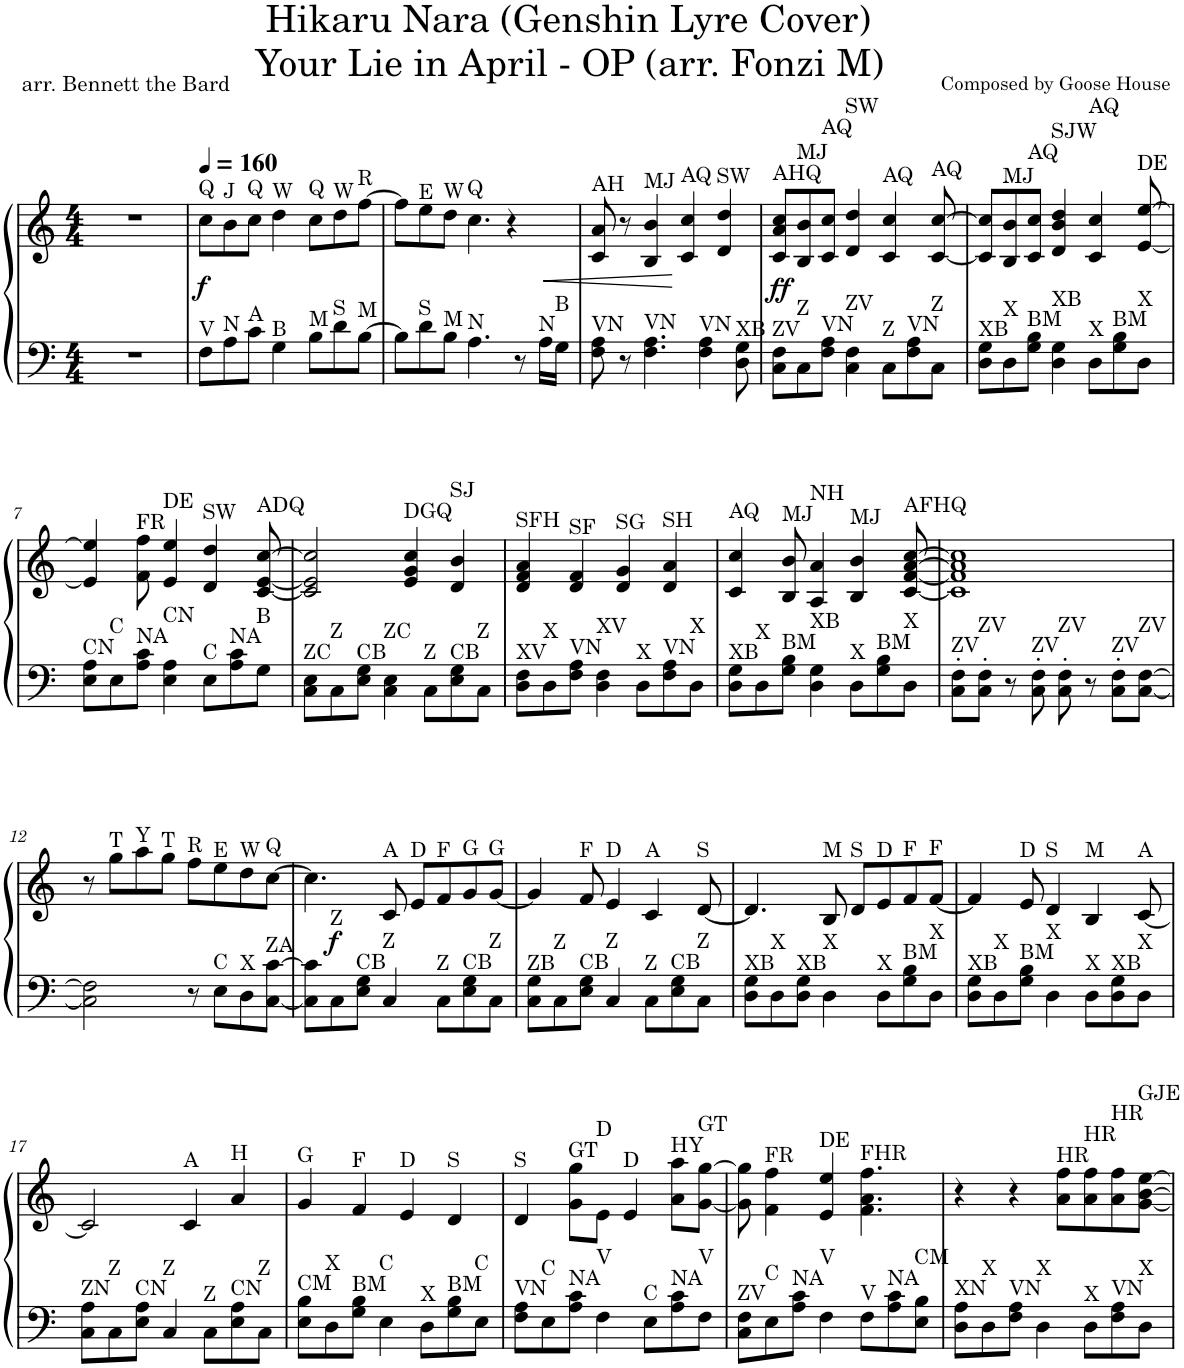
**kern	**kern	**dynam
*part1	*part1	*part1
*staff2	*staff1	*staff1/2
*I"Piano	*	*
*I'Pno.	*	*
*clefF4	*clefG2	*
*k[]	*k[]	*
*M4/4	*M4/4	*
=1	=1	=1
1r	1r	.
=2	=2	=2
*	*MM160	*
!	!LO:TX:a:t=Q	!
!LO:TX:a:t=V	!	!
!	!	!LO:DY:b
8F\L	8cc\L	f
!	!LO:TX:a:t=J	!
!LO:TX:a:t=N	!	!
8A\	8b\	.
!	!LO:TX:a:t=Q	!
!LO:TX:a:t=A	!	!
8c\J	8cc\J	.
!	!LO:TX:a:t=W	!
!LO:TX:a:t=B	!	!
4G\	4dd\	.
!	!LO:TX:a:t=Q	!
!LO:TX:a:t=M	!	!
8B\L	8cc\L	.
!	!LO:TX:a:t=W	!
!LO:TX:a:t=S	!	!
8d\	8dd\	.
!	!LO:TX:a:t=R	!
!LO:TX:a:t=M	!	!
[8B\J	[8ff\J	.
=3	=3	=3
8B\L]	8ff\L]	.
!	!LO:TX:a:t=E	!
!LO:TX:a:t=S	!	!
8d\	8ee\	.
!	!LO:TX:a:t=W	!
!LO:TX:a:t=M	!	!
8B\J	8dd\J	.
!	!LO:TX:a:t=Q	!
!LO:TX:a:t=N	!	!
4.A\	4.cc\	.
!	!	!LO:HP:b
8r	4r	<
!LO:TX:a:t=N	!	!
16A\LL	.	.
!LO:TX:a:t=B	!	!
16G\JJ	.	.
=4	=4	=4
!	!LO:TX:a:t=AH	!
!LO:TX:a:t=VN	!	!
8F\ 8A\	8c/ 8a/	.
8r	8r	.
!	!LO:TX:a:t=MJ	!
!LO:TX:a:t=VN	!	!
4.F\ 4.A\	4B/ 4b/	.
!	!LO:TX:a:t=AQ	!
.	4c/ 4cc/	.
!LO:TX:a:t=VN	!	!
4F\ 4A\	.	.
!	!LO:TX:a:t=SW	!
.	4d/ 4dd/	[
!LO:TX:a:t=XB	!	!
8D\ 8G\	.	.
=5	=5	=5
!	!LO:TX:a:t=AHQ	!
!LO:TX:a:t=ZV	!	!
!	!	!LO:DY:b
8C\ 8F\L	8c/ 8a/ 8cc/L	ff
!	!LO:TX:a:t=MJ	!
!LO:TX:a:t=Z	!	!
8C\	8B/ 8b/	.
!	!LO:TX:a:t=AQ	!
!LO:TX:a:t=VN	!	!
8F\ 8A\J	8c/ 8cc/J	.
!	!LO:TX:a:t=SW	!
!LO:TX:a:t=ZV	!	!
4C\ 4F\	4d/ 4dd/	.
!	!LO:TX:a:t=AQ	!
!LO:TX:a:t=Z	!	!
8C\L	4c/ 4cc/	.
!LO:TX:a:t=VN	!	!
8F\ 8A\	.	.
!	!LO:TX:a:t=AQ	!
!LO:TX:a:t=Z	!	!
8C\J	[8c/ [8cc/	.
=6	=6	=6
!LO:TX:a:t=XB	!	!
8D\ 8G\L	8c/] 8cc/]L	.
!	!LO:TX:a:t=MJ	!
!LO:TX:a:t=X	!	!
8D\	8B/ 8b/	.
!	!LO:TX:a:t=AQ	!
!LO:TX:a:t=BM	!	!
8G\ 8B\J	8c/ 8cc/J	.
!	!LO:TX:a:t=SJW	!
!LO:TX:a:t=XB	!	!
4D\ 4G\	4d/ 4b/ 4dd/	.
!	!LO:TX:a:t=AQ	!
!LO:TX:a:t=X	!	!
8D\L	4c/ 4cc/	.
!LO:TX:a:t=BM	!	!
8G\ 8B\	.	.
!	!LO:TX:a:t=DE	!
!LO:TX:a:t=X	!	!
8D\J	[8e/ [8ee/	.
!!LO:LB:g=z
=7	=7	=7
!LO:TX:a:t=CN	!	!
8E\ 8A\L	4e/] 4ee/]	.
!LO:TX:a:t=C	!	!
8E\	.	.
!	!LO:TX:a:t=FR	!
!LO:TX:a:t=NA	!	!
8A\ 8c\J	8f\ 8ff\	.
!	!LO:TX:a:t=DE	!
!LO:TX:a:t=CN	!	!
4E\ 4A\	4e/ 4ee/	.
!	!LO:TX:a:t=SW	!
!LO:TX:a:t=C	!	!
8E\L	4d/ 4dd/	.
!LO:TX:a:t=NA	!	!
8A\ 8c\	.	.
!	!LO:TX:a:t=ADQ	!
!LO:TX:a:t=B	!	!
8G\J	[8c/ [8e/ [8cc/	.
=8	=8	=8
!LO:TX:a:t=ZC	!	!
8C\ 8E\L	2c/] 2e/] 2cc/]	.
!LO:TX:a:t=Z	!	!
8C\	.	.
!LO:TX:a:t=CB	!	!
8E\ 8G\J	.	.
!LO:TX:a:t=ZC	!	!
4C\ 4E\	.	.
!	!LO:TX:a:t=DGQ	!
.	4e/ 4g/ 4cc/	.
!LO:TX:a:t=Z	!	!
8C\L	.	.
!	!LO:TX:a:t=SJ	!
!LO:TX:a:t=CB	!	!
8E\ 8G\	4d/ 4b/	.
!LO:TX:a:t=Z	!	!
8C\J	.	.
=9	=9	=9
!	!LO:TX:a:t=SFH	!
!LO:TX:a:t=XV	!	!
8D\ 8F\L	4d/ 4f/ 4a/	.
!LO:TX:a:t=X	!	!
8D\	.	.
!	!LO:TX:a:t=SF	!
!LO:TX:a:t=VN	!	!
8F\ 8A\J	4d/ 4f/	.
!LO:TX:a:t=XV	!	!
4D\ 4F\	.	.
!	!LO:TX:a:t=SG	!
.	4d/ 4g/	.
!LO:TX:a:t=X	!	!
8D\L	.	.
!	!LO:TX:a:t=SH	!
!LO:TX:a:t=VN	!	!
8F\ 8A\	4d/ 4a/	.
!LO:TX:a:t=X	!	!
8D\J	.	.
=10	=10	=10
!	!LO:TX:a:t=AQ	!
!LO:TX:a:t=XB	!	!
8D\ 8G\L	4c/ 4cc/	.
!LO:TX:a:t=X	!	!
8D\	.	.
!	!LO:TX:a:t=MJ	!
!LO:TX:a:t=BM	!	!
8G\ 8B\J	8B/ 8b/	.
!	!LO:TX:a:t=NH	!
!LO:TX:a:t=XB	!	!
4D\ 4G\	4A/ 4a/	.
!	!LO:TX:a:t=MJ	!
!LO:TX:a:t=X	!	!
8D\L	4B/ 4b/	.
!LO:TX:a:t=BM	!	!
8G\ 8B\	.	.
!	!LO:TX:a:t=AFHQ	!
!LO:TX:a:t=X	!	!
8D\J	[8c/ [8f/ [8a/ [8cc/	.
=11	=11	=11
!LO:TX:a:t=ZV	!	!
8C\' 8F\'L	1c] 1f] 1a] 1cc]	.
!LO:TX:a:t=ZV	!	!
8C\' 8F\'J	.	.
8r	.	.
!LO:TX:a:t=ZV	!	!
8C\' 8F\'	.	.
!LO:TX:a:t=ZV	!	!
8C\' 8F\'	.	.
8r	.	.
!LO:TX:a:t=ZV	!	!
8C\' 8F\'L	.	.
!LO:TX:a:t=ZV	!	!
[8C\ [8F\J	.	.
!!LO:LB:g=z
=12	=12	=12
2C\] 2F\]	8r	.
!	!LO:TX:a:t=T	!
.	8gg\L	.
!	!LO:TX:a:t=Y	!
.	8aa\	.
!	!LO:TX:a:t=T	!
.	8gg\J	.
!	!LO:TX:a:t=R	!
8r	8ff\L	.
!	!LO:TX:a:t=E	!
!LO:TX:a:t=C	!	!
8E\L	8ee\	.
!	!LO:TX:a:t=W	!
!LO:TX:a:t=X	!	!
8D\	8dd\	.
!	!LO:TX:a:t=Q	!
!LO:TX:a:t=ZA	!	!
[8C\ [8c\J	[8cc\J	.
=13	=13	=13
8C\] 8c\]L	4.cc\]	.
!LO:TX:a:t=Z	!	!
!	!	!LO:DY:a=2
8C\	.	f
!LO:TX:a:t=CB	!	!
8E\ 8G\J	.	.
!	!LO:TX:a:t=A	!
!LO:TX:a:t=Z	!	!
4C/	8c/	.
!	!LO:TX:a:t=D	!
.	8e/L	.
!	!LO:TX:a:t=F	!
!LO:TX:a:t=Z	!	!
8C\L	8f/	.
!	!LO:TX:a:t=G	!
!LO:TX:a:t=CB	!	!
8E\ 8G\	8g/	.
!	!LO:TX:a:t=G	!
!LO:TX:a:t=Z	!	!
8C\J	[8g/J	.
=14	=14	=14
!LO:TX:a:t=ZB	!	!
8C\ 8G\L	4g/]	.
!LO:TX:a:t=Z	!	!
8C\	.	.
!	!LO:TX:a:t=F	!
!LO:TX:a:t=CB	!	!
8E\ 8G\J	8f/	.
!	!LO:TX:a:t=D	!
!LO:TX:a:t=Z	!	!
4C/	4e/	.
!	!LO:TX:a:t=A	!
!LO:TX:a:t=Z	!	!
8C\L	4c/	.
!LO:TX:a:t=CB	!	!
8E\ 8G\	.	.
!	!LO:TX:a:t=S	!
!LO:TX:a:t=Z	!	!
8C\J	[8d/	.
=15	=15	=15
!LO:TX:a:t=XB	!	!
8D\ 8G\L	4.d/]	.
!LO:TX:a:t=X	!	!
8D\	.	.
!LO:TX:a:t=XB	!	!
8D\ 8G\J	.	.
!	!LO:TX:a:t=M	!
!LO:TX:a:t=X	!	!
4D\	8B/	.
!	!LO:TX:a:t=S	!
.	8d/L	.
!	!LO:TX:a:t=D	!
!LO:TX:a:t=X	!	!
8D\L	8e/	.
!	!LO:TX:a:t=F	!
!LO:TX:a:t=BM	!	!
8G\ 8B\	8f/	.
!	!LO:TX:a:t=F	!
!LO:TX:a:t=X	!	!
8D\J	[8f/J	.
=16	=16	=16
!LO:TX:a:t=XB	!	!
8D\ 8G\L	4f/]	.
!LO:TX:a:t=X	!	!
8D\	.	.
!	!LO:TX:a:t=D	!
!LO:TX:a:t=BM	!	!
8G\ 8B\J	8e/	.
!	!LO:TX:a:t=S	!
!LO:TX:a:t=X	!	!
4D\	4d/	.
!	!LO:TX:a:t=M	!
!LO:TX:a:t=X	!	!
8D\L	4B/	.
!LO:TX:a:t=XB	!	!
8D\ 8G\	.	.
!	!LO:TX:a:t=A	!
!LO:TX:a:t=X	!	!
8D\J	[8c/	.
!!LO:LB:g=z
=17	=17	=17
!LO:TX:a:t=ZN	!	!
8C\ 8A\L	2c/]	.
!LO:TX:a:t=Z	!	!
8C\	.	.
!LO:TX:a:t=CN	!	!
8E\ 8A\J	.	.
!LO:TX:a:t=Z	!	!
4C/	.	.
!	!LO:TX:a:t=A	!
.	4c/	.
!LO:TX:a:t=Z	!	!
8C\L	.	.
!	!LO:TX:a:t=H	!
!LO:TX:a:t=CN	!	!
8E\ 8A\	4a/	.
!LO:TX:a:t=Z	!	!
8C\J	.	.
=18	=18	=18
!	!LO:TX:a:t=G	!
!LO:TX:a:t=CM	!	!
8E\ 8B\L	4g/	.
!LO:TX:a:t=X	!	!
8D\	.	.
!	!LO:TX:a:t=F	!
!LO:TX:a:t=BM	!	!
8G\ 8B\J	4f/	.
!LO:TX:a:t=C	!	!
4E\	.	.
!	!LO:TX:a:t=D	!
.	4e/	.
!LO:TX:a:t=X	!	!
8D\L	.	.
!	!LO:TX:a:t=S	!
!LO:TX:a:t=BM	!	!
8G\ 8B\	4d/	.
!LO:TX:a:t=C	!	!
8E\J	.	.
=19	=19	=19
!	!LO:TX:a:t=S	!
!LO:TX:a:t=VN	!	!
8F\ 8A\L	4d/	.
!LO:TX:a:t=C	!	!
8E\	.	.
!	!LO:TX:a:t=GT	!
!LO:TX:a:t=NA	!	!
8A\ 8c\J	8g\ 8gg\L	.
!	!LO:TX:a:t=D	!
!LO:TX:a:t=V	!	!
4F\	8e\J	.
!	!LO:TX:a:t=D	!
.	4e/	.
!LO:TX:a:t=C	!	!
8E\L	.	.
!	!LO:TX:a:t=HY	!
!LO:TX:a:t=NA	!	!
8A\ 8c\	8a\ 8aa\L	.
!	!LO:TX:a:t=GT	!
!LO:TX:a:t=V	!	!
8F\J	[8g\ [8gg\J	.
=20	=20	=20
!LO:TX:a:t=ZV	!	!
8C\ 8F\L	8g\] 8gg\]	.
!	!LO:TX:a:t=FR	!
!LO:TX:a:t=C	!	!
8E\	4f\ 4ff\	.
!LO:TX:a:t=NA	!	!
8A\ 8c\J	.	.
!	!LO:TX:a:t=DE	!
!LO:TX:a:t=V	!	!
4F\	4e/ 4ee/	.
!	!LO:TX:a:t=FHR	!
!LO:TX:a:t=V	!	!
8F\L	4.f\ 4.a\ 4.ff\	.
!LO:TX:a:t=NA	!	!
8A\ 8c\	.	.
!LO:TX:a:t=CM	!	!
8E\ 8B\J	.	.
=21	=21	=21
!LO:TX:a:t=XN	!	!
8D\ 8A\L	4r	.
!LO:TX:a:t=X	!	!
8D\	.	.
!LO:TX:a:t=VN	!	!
8F\ 8A\J	4r	.
!LO:TX:a:t=X	!	!
4D\	.	.
!	!LO:TX:a:t=HR	!
.	8a\ 8ff\L	.
!	!LO:TX:a:t=HR	!
!LO:TX:a:t=X	!	!
8D\L	8a\ 8ff\	.
!	!LO:TX:a:t=HR	!
!LO:TX:a:t=VN	!	!
8F\ 8A\	8a\ 8ff\	.
!	!LO:TX:a:t=GJE	!
!LO:TX:a:t=X	!	!
8D\J	[8g\ [8b\ [8ee\J	.
=	=	=
*-	*-	*-
